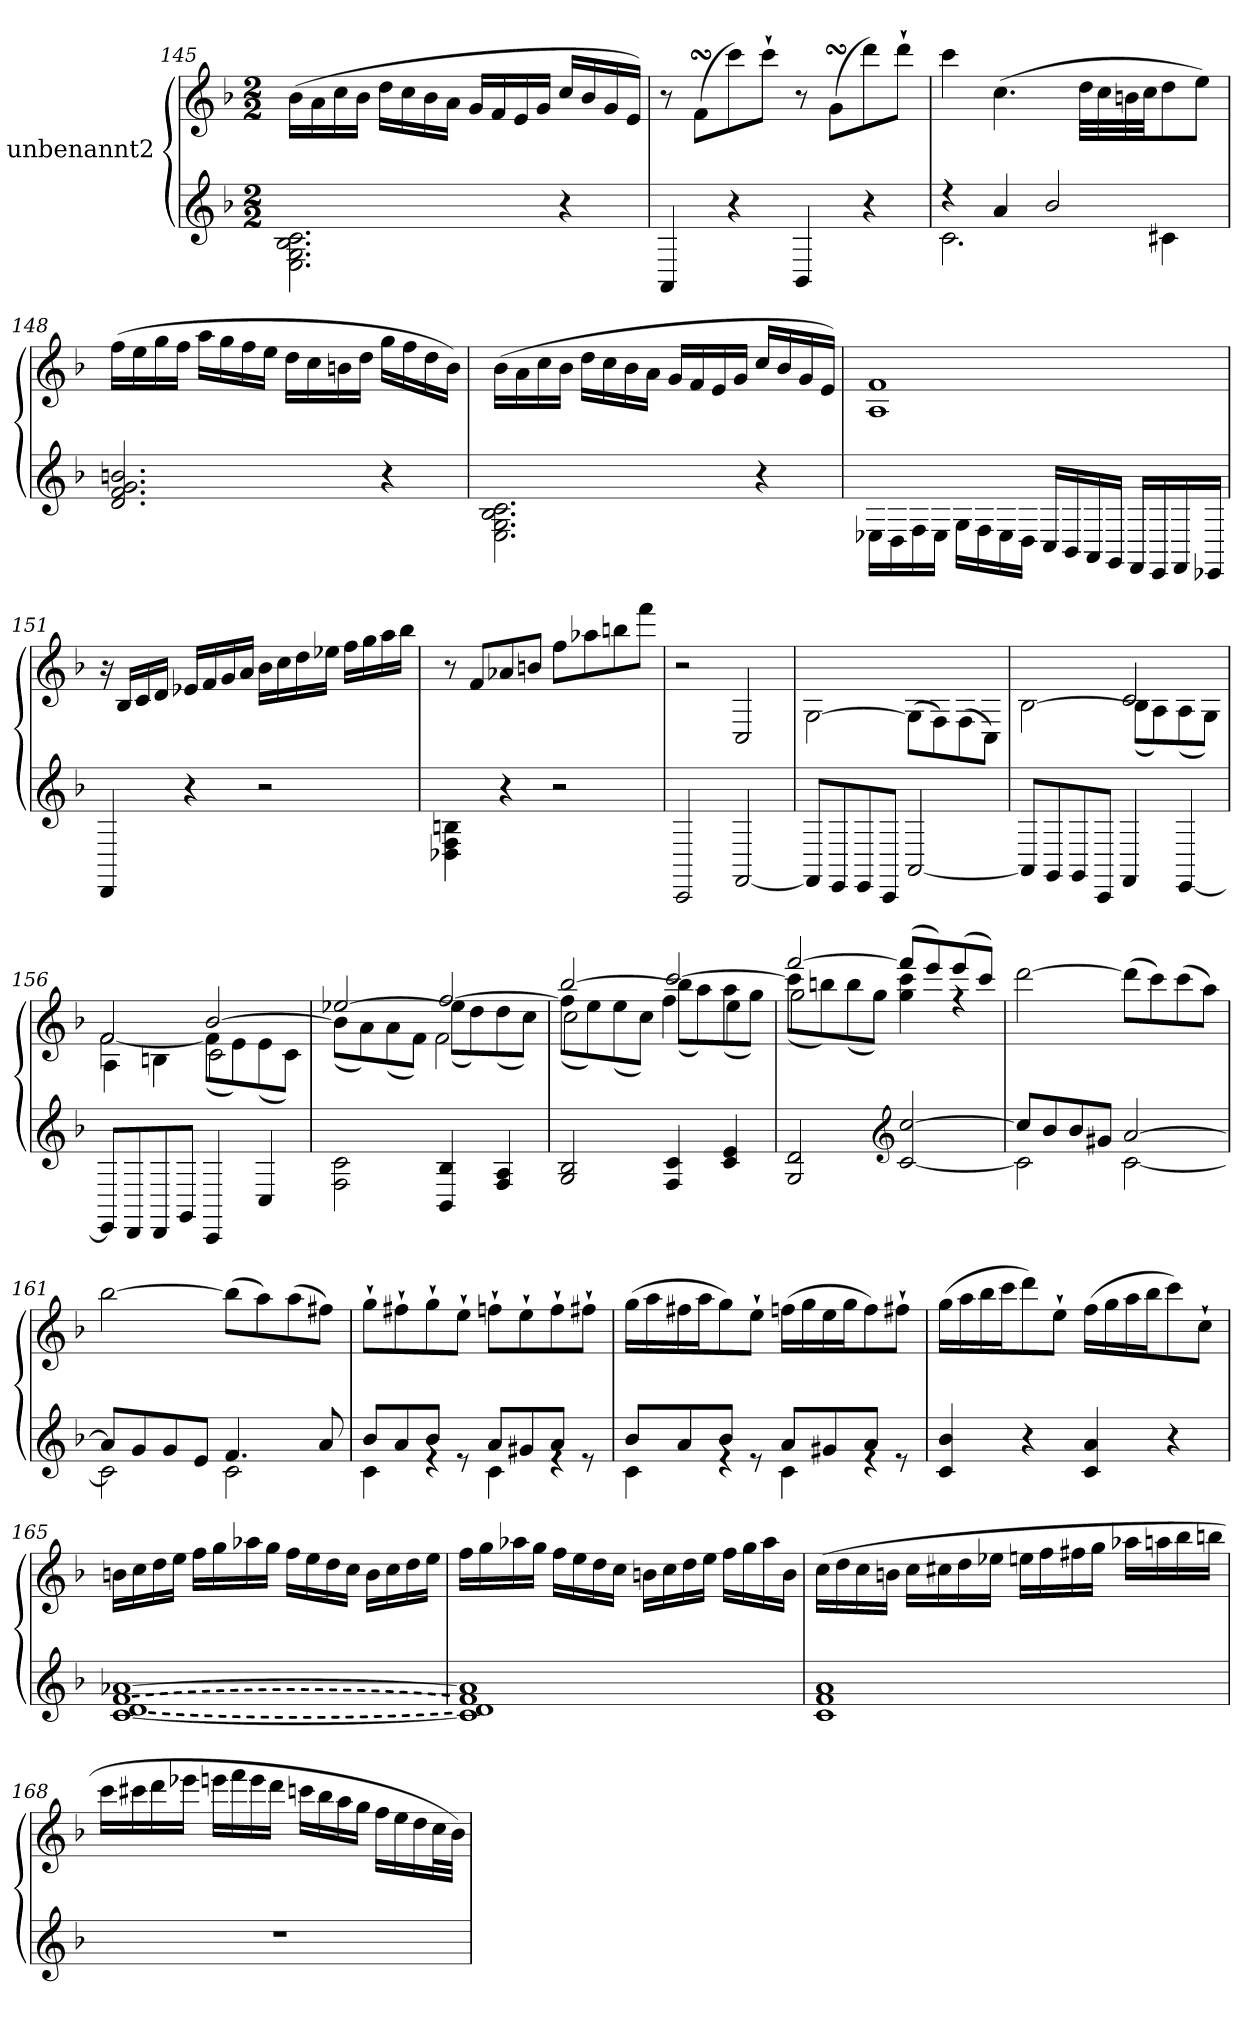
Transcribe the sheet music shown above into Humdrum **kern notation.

**kern	**kern
*part1	*part1
*staff2	*staff1
*I"unbenannt2	*
*clefG2	*clefG2
*k[b-]	*k[b-]
*M2/2	*M2/2
=145	=145
2.E\ 2.G\ 2.B-\ 2.c\	(>16b-\LL
.	16a\
.	16cc\
.	16b-\JJ
.	16dd\LL
.	16cc\
.	16b-\
.	16a\JJ
.	16g/LL
.	16f/
.	16e/
.	16g/JJ
4r	16cc/LL
.	16b-/
.	16g/
.	16e/JJ)
=146	=146
4AA/	8r
.	(>8fsSSs\L
4r	8ccc\)
.	8ccc`\J
4BB-/	8r
.	(>8gsSSS\L
4r	8ddd\)
.	8ddd`\J
=147	=147
*^	*
4r	2.c\	4ccc\
4a/	.	(>4.cc\
2b-/	.	.
.	.	32dd\LLL
.	.	32cc\
.	.	32bn\
.	.	32cc\JJ
.	4c#X\	8dd\
.	.	8ee\J)
*v	*v	*
=148	=148
2.d/ 2.f/ 2.g/ 2.bn/	(>16ff\LL
.	16ee\
.	16gg\
.	16ff\JJ
.	16aa\LL
.	16gg\
.	16ff\
.	16ee\JJ
.	16dd\LL
.	16cc\
.	16bn\
.	16dd\JJ
4r	16gg\LL
.	16ff\
.	16dd\
.	16b\JJ)
=149	=149
2.E\ 2.G\ 2.B-\ 2.c\	(>16b-\LL
.	16a\
.	16cc\
.	16b-\JJ
.	16dd\LL
.	16cc\
.	16b-\
.	16a\JJ
.	16g/LL
.	16f/
.	16e/
.	16g/JJ
4r	16cc/LL
.	16b-/
.	16g/
.	16e/JJ)
=150	=150
16E-X\LL	1A 1f
16D\	.
16F\	.
16E-\JJ	.
16G\LL	.
16F\	.
16E-\	.
16D\JJ	.
16C/LL	.
16BB-/	.
16AA/	.
16GG/JJ	.
16FF/LL	.
16EE/	.
16FF/	.
16EE-X/JJ	.
=151	=151
4DD/	16r
.	16B-/LL
.	16c/
.	16d/JJ
4r	16e-X/LL
.	16f/
.	16g/
.	16a/JJ
2r	16b-\LL
.	16cc\
.	16dd\
.	16ee-X\JJ
.	16ff\LL
.	16gg\
.	16aa\
.	16bb-\JJ
=152	=152
4D-X\ 4F\ 4Bn\	8r
.	8f/L
4r	8a-X/
.	8bn/J
2r	8ff\L
.	8aa-X\
.	8bbn\
.	8fff\J
=153	=153
2CC/	2r
[2FF/	2C/
=154	=154
8FF/L]	[2G\
8EE/	.
8EE/	.
8CC/J	.
[2AA/	(>8G\L]
.	8F\)
.	(>8F\
.	8C\J)
=155	=155
*	*^
8AA/L]	2rEEyy	[2B-\
8GG/	.	.
8GG/	.	.
8CC/J	.	.
4FF/	2c/	(<8B-\L]
.	.	8A\)
[4EE/	.	(<8A\
.	.	8G\J)
=156	=156	=156
*	*	*^
8EE/L]	2f/	[2f\	4A\
8DD/	.	.	.
8DD/	.	.	4Bn\
8GG/J	.	.	.
4CC/	[2b-/	(<8f\L]	2c\
.	.	8e\)	.
4C/	.	(<8e\	.
.	.	8c\J)	.
=157	=157	=157	=157
2F\ 2c\	[2ee-X/	(<8b-\L]	2ryy
.	.	8a\)	.
.	.	(<8a\	.
.	.	8f\J)	.
4BB-/ 4B-/	[2ff/	(<8ee-\L]	2f\
.	.	8dd\)	.
4F/ 4A/	.	(<8dd\	.
.	.	8cc\J)	.
=158	=158	=158	=158
2G/ 2B-/	[2bb-/	(<8ff\L]	2cc\
.	.	8ee\)	.
.	.	(<8ee\	.
.	.	8cc\J)	.
4F/ 4c/	[2ccc/	(>8bb-\L]	4ff\
.	.	8aa\)	.
4c/ 4e/	.	(>8aa\	4ee\
.	.	8gg\J)	.
=159	=159	=159	=159
2G/ 2d/	[2fff/	(<8ccc\L]	2gg\
.	.	8bbn\)	.
.	.	(<8bb\	.
.	.	8gg\J)	.
*clefG2	*	*	*
[2c/ [2cc/	(>8fff/L]	4gg\ 4ccc\	2ryy
.	8eee/)	.	.
.	(>8eee/	4rff	.
.	8ccc/J)	.	.
*	*v	*v	*v
=160	=160
*^	*
8cc/L]	2c\]	[2ddd\
8b-/	.	.
8b-/	.	.
8g#X/J	.	.
[2a/	[2c\	(>8ddd\L]
.	.	8ccc\)
.	.	(>8ccc\
.	.	8aa\J)
=161	=161	=161
8a/L]	2c\]	[2bb-\
8g/	.	.
8g/	.	.
8e/J	.	.
4.f/	2c\	(>8bb-\L]
.	.	8aa\)
.	.	(>8aa\
8a/	.	8ff#X\J)
=162	=162	=162
8b-/L	4c\	8gg`\L
8a/	.	8ff#X`\
8b-/J	4re	8gg`\
8re	.	8ee`\J
8a/L	4c\	8ffn`\L
8g#X/	.	8ee`\
8a/J	4re	8ff`\
8re	.	8ff#X`\J
=163	=163	=163
8b-/L	4c\	(>16gg\LL
.	.	16aa\
8a/	.	16ff#X\
.	.	16aa\J
8b-/J	4re	8gg\)
8re	.	8ee`\J
8a/L	4c\	(>16ffn\LL
.	.	16gg\
8g#X/	.	16ee\
.	.	16gg\J
8a/J	4re	8ff\)
8re	.	8ff#X`\J
*v	*v	*
=164	=164
4c/ 4b-/	(>16gg\LL
.	16aa\
.	16bb-\
.	16ccc\J
4r	8ddd\)
.	8ee`\J
4c/ 4a/	(>16ff\LL
.	16gg\
.	16aa\
.	16bb-\J
4r	8ccc\)
.	8cc`\J
=165	=165
!LO:T:n=2:dash	!
!LO:T:n=3:dash	!
[1c [1d [1f [1a-X	16bn\LL
.	16cc\
.	16dd\
.	16ee\JJ
.	16ff\LL
.	16gg\
.	16aa-X\
.	16gg\JJ
.	16ff\LL
.	16ee\
.	16dd\
.	16cc\JJ
.	16b\LL
.	16cc\
.	16dd\
.	16ee\JJ
=166	=166
1c] 1d] 1f] 1a-]	16ff\LL
.	16gg\
.	16aa-X\
.	16gg\JJ
.	16ff\LL
.	16ee\
.	16dd\
.	16cc\JJ
.	16bn\LL
.	16cc\
.	16dd\
.	16ee\JJ
.	16ff\LL
.	16gg\
.	16aa-\
.	16b\JJ
=167	=167
*^	*
1a	1c 1f	(>16cc\LL
.	.	16dd\
.	.	16cc\
.	.	16bn\JJ
.	.	16cc\LL
.	.	16cc#X\
.	.	16dd\
.	.	16ee-X\JJ
.	.	16een\LL
.	.	16ff\
.	.	16ff#X\
.	.	16gg\JJ
.	.	16aa-X\LL
.	.	16aan\
.	.	16bb-\
.	.	16bbn\JJ
*v	*v	*
=168	=168
1r	16ccc\LL
.	16ccc#X\
.	16ddd\
.	16eee-X\JJ
.	16eeen\LL
.	16fff\
.	16eee\
.	16ddd\JJ
.	16cccn\LL
.	16bb-\
.	16aa\
.	16gg\JJ
.	16ff\LL
.	16ee\
.	16dd\
.	32cc\L
.	32b-\JJJ)
=	=
*-	*-
